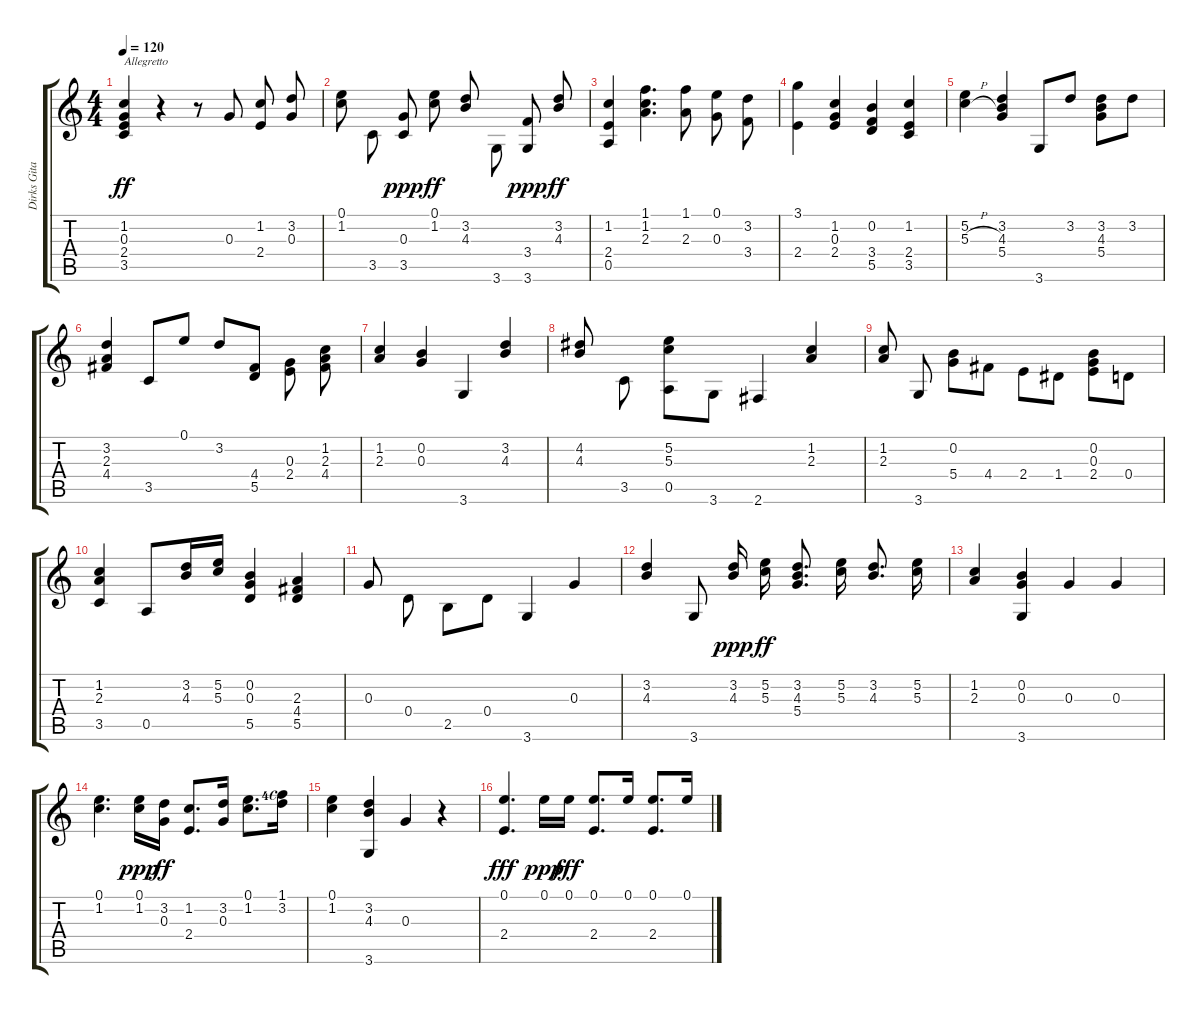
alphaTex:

\track ("Dirks Gitarre" "Dirks Gita") {instrument acousticguitarnylon}
\staff {score tabs}
\tuning (E4 B3 G3 D3 A2 E2) {hide}
\ts (4 4)
\tempo 120
\clef g2
\ks c
(1.2 0.3 2.4 3.5).4{txt "Allegretto" dy ff instrument acousticguitarnylon beam Up} r.4 r.8{beam split} 0.3.8{beam Up beam split} (1.2 2.4).8{beam split} (3.2 0.3).8{beam Up} |
(0.1 1.2).8{beam split} 3.5.8{beam Down beam split} (0.3 3.5).8{dy ppp beam Up beam split} (0.1 1.2).8{dy ff beam split} (3.2 4.3).8{beam Up beam split} 3.6.8{beam Down beam split} (3.4 3.6).8{dy ppp beam Up beam split} (3.2 4.3).8{dy ff beam Up} |
(1.2 2.4 0.5).4{beam Up beam split} (1.1 1.2 2.3).4{d beam Down beam split} (1.1 2.3).8{beam split} (0.1 0.3).8{beam Down beam split} (3.2 3.4).8{beam Down} |
(3.1 2.4).4 (1.2 0.3 2.4).4{beam split} (0.2 3.4 5.5).4{beam Up beam split} (1.2 2.4 3.5).4 |
(5.2 5.3{h}).4{beam split} (3.2 4.3 5.4).4{beam Up beam split} 3.6.8 3.2.8 (3.2 4.3 5.4).8 3.2.8 |
(3.2 2.3 4.4).4 3.5.8 0.1.8 3.2.8 (4.4 5.5).8{beam split} (0.3 2.4).8{beam Down beam split} (1.2 2.3 4.4).8{beam Down} |
(1.2 2.3).4{beam Up beam split} (0.2 0.3).4{beam Up beam split} 3.6.4{beam split} (3.2 4.3).4{beam Up} |
(4.2 4.3).8{beam Up beam split} 3.5.8{beam Down} (5.2 5.3 0.5).8{beam Down} 3.6.8{beam Down beam split} 2.6.4{beam split} (1.2 2.3).4{beam Up} |
(1.2 2.3).8{beam Up beam split} 3.6.8{beam split} (0.2 5.4).8{beam Down} 4.4.8{beam Down} 2.4.8{beam Down} 1.4.8{beam Down beam split} (0.2 0.3 2.4).8{beam Down} 0.4.8{beam Down} |
(1.2 2.3 3.5).4{beam Up beam split} 0.5.8 (3.2 4.3).16 (5.2 5.3).16{beam split} (0.2 0.3 5.5).4{beam Up} (2.3 4.4 5.5).4{beam Up} |
0.3.8{beam Up beam split} 0.4.8{beam Down} 2.5.8{beam Down} 0.4.8{beam Down beam split} 3.6.4{beam split} 0.3.4{beam Up} |
(3.2 4.3).4{beam Up beam split} 3.6.8{beam split} (3.2 4.3).16{dy ppp beam Up beam split} (5.2 5.3).16{dy ff beam split} (3.2 4.3 5.4).8{d beam Up beam split} (5.2 5.3).16{beam split} (3.2 4.3).8{d beam Up beam split} (5.2 5.3).16 |
(1.2 2.3).4{beam Up} (0.2 0.3 3.6).4{beam Up beam split} 0.3.4{beam split} 0.3.4{beam Up} |
(0.1 1.2).4{d} (0.1 1.2).16{dy ppp} (3.2 0.3).16{dy ff} (1.2 2.4).8{d} (3.2 0.3).16 (0.1 1.2).8{d} (1.1{lf 5 rf 5} 3.2).16 |
(0.1 1.2).4{beam split} (3.2 4.3 3.6).4{beam Up beam split} 0.3.4 r.4 |
(0.1 2.4).4{d dy fff} 0.1.16{dy ppp} 0.1.16{dy fff} (0.1 2.4).8{d} 0.1.16 (0.1 2.4).8{d} 0.1.16
